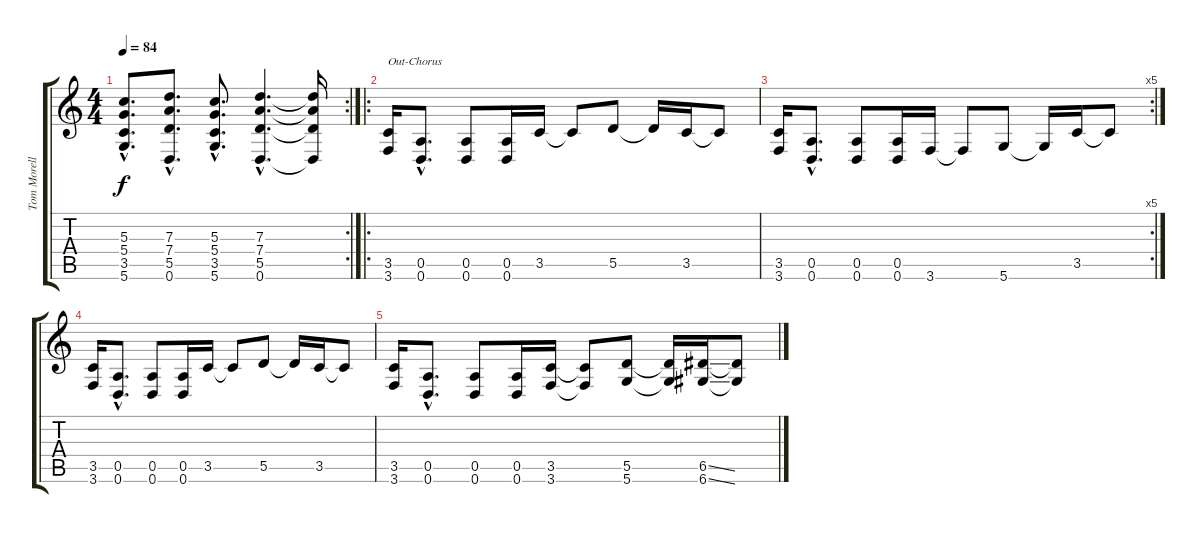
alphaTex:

\track ("Tom Morello" "Tom Morell") {instrument overdrivenguitar}
\staff {score tabs}
\tuning (E4 B3 G3 D3 A2 D2) {hide}
\rc 2
\ts (4 4)
\tempo 84
\clef g2
\ks c
(5.3{hac} 5.4{hac} 3.5{hac} 5.6{hac}).8{d dy f} (7.3{hac} 7.4{hac} 5.5{hac} 0.6{hac}).8{d} (5.3{hac} 5.4{hac} 3.5{hac} 5.6{hac}).8{d} (7.3{hac} 7.4{hac} 5.5{hac} 0.6{hac}).4{d} (7.3{t} 7.4{t} 5.5{t} 0.6{t}).16 |
\ro
(3.5 3.6).16{txt "Out-Chorus"} (0.5{hac} 0.6{hac}).8{d} (0.5 0.6).8 (0.5 0.6).16 3.5.16 3.5{t}.8 5.5.8 5.5{t}.16 3.5.16 3.5{t}.8 |
\rc 5
(3.5 3.6).16 (0.5{hac} 0.6{hac}).8{d} (0.5 0.6).8 (0.5 0.6).16 3.6.16 3.6{t}.8 5.6.8 5.6{t}.16 3.5.16 3.5{t}.8 |
(3.5 3.6).16 (0.5{hac} 0.6{hac}).8{d} (0.5 0.6).8 (0.5 0.6).16 3.5.16 3.5{t}.8 5.5.8 5.5{t}.16 3.5.16 3.5{t}.8 |
(3.5 3.6).16 (0.5{hac} 0.6{hac}).8{d} (0.5 0.6).8 (0.5 0.6).16 (3.5 3.6).16 (3.5{t} 3.6{t}).8 (5.5 5.6).8 (5.5{t} 5.6{t}).16 (6.5{ss} 6.6{ss}).16 (6.5{t} 6.6{t}).8
